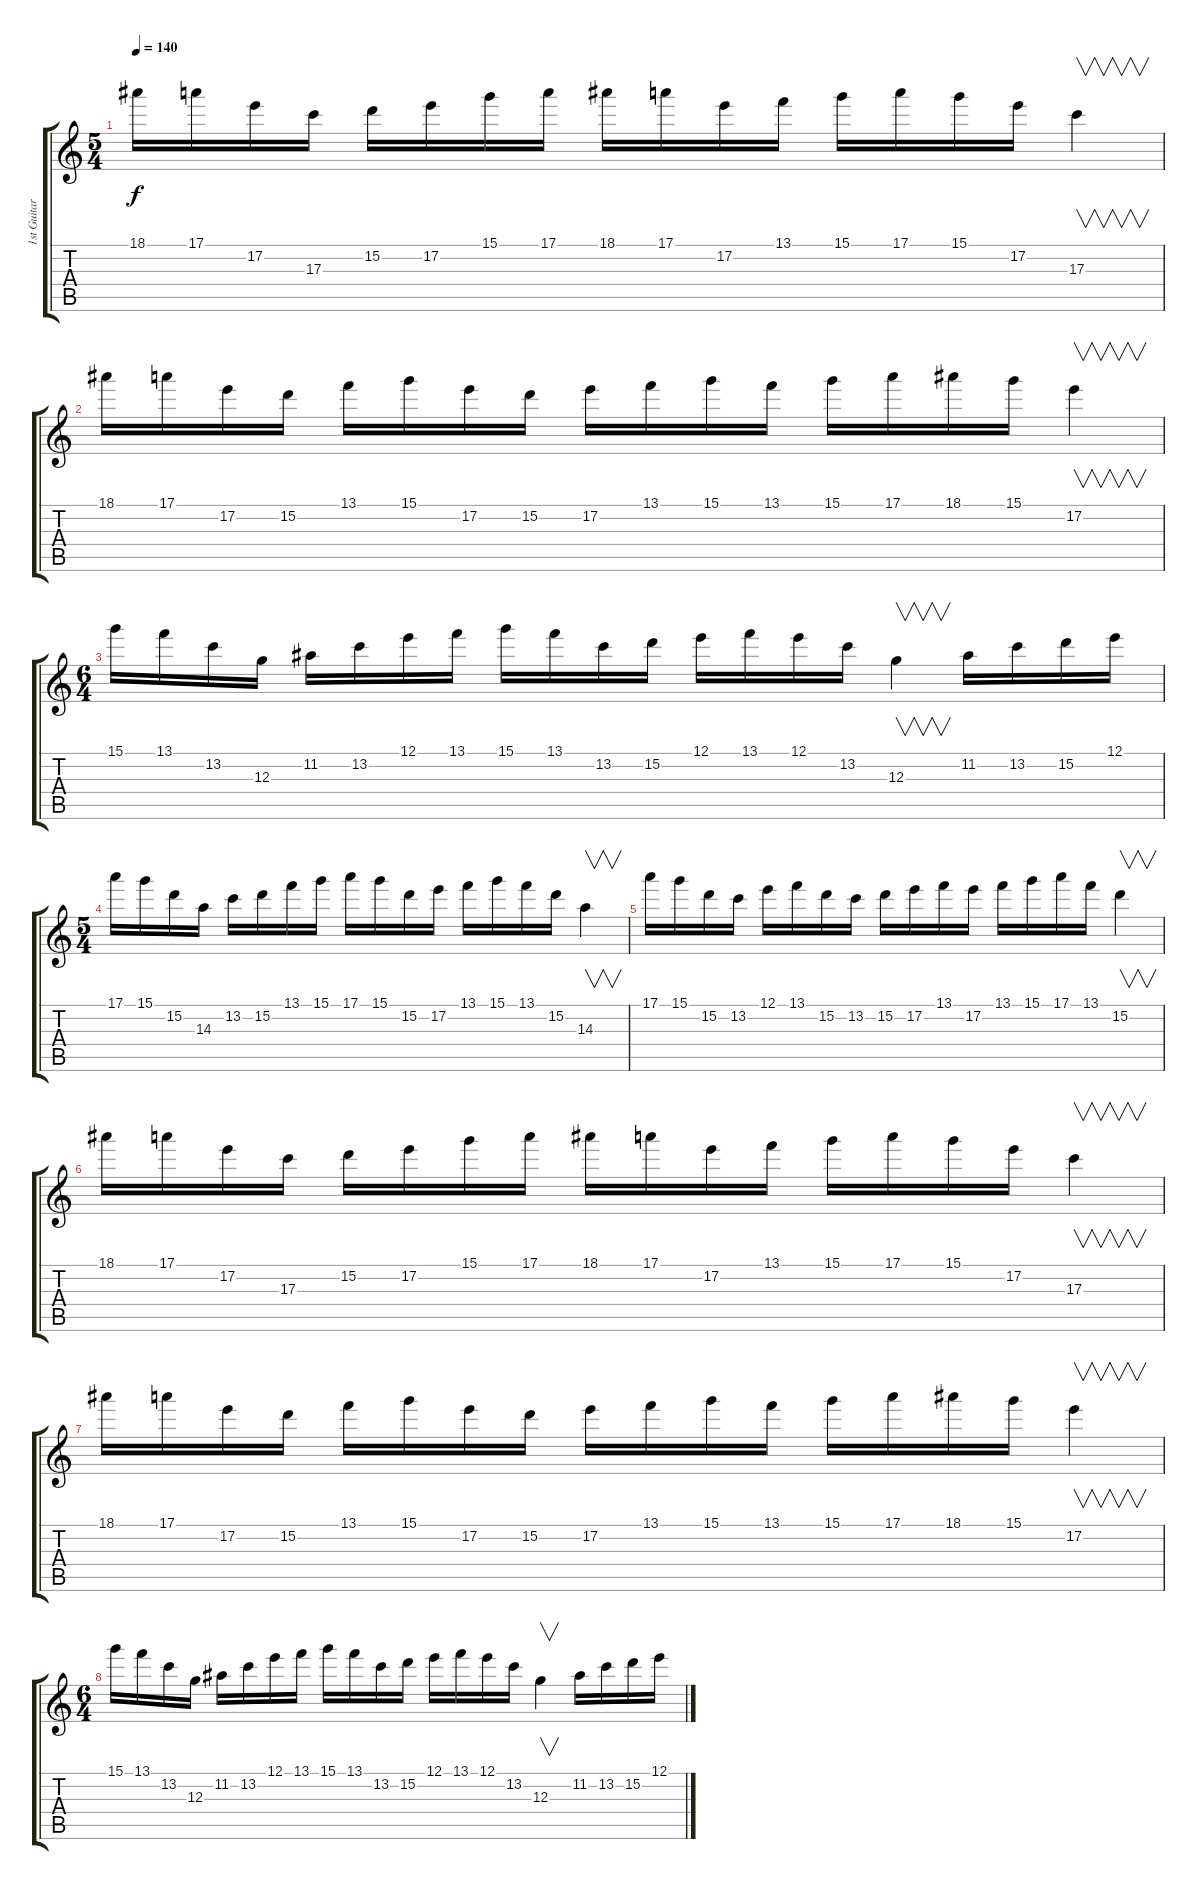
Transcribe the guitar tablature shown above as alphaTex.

\track ("1st Guitar" "1st Guitar") {instrument overdrivenguitar}
\staff {score tabs}
\tuning (E4 B3 G3 D3 A2 E2) {hide}
\ts (5 4)
\tempo 140
\clef g2
\ks c
18.1.16{dy f} 17.1.16 17.2.16 17.3.16 15.2.16 17.2.16 15.1.16 17.1.16 18.1.16 17.1.16 17.2.16 13.1.16 15.1.16 17.1.16 15.1.16 17.2.16 17.3.4{v} |
18.1.16 17.1.16 17.2.16 15.2.16 13.1.16 15.1.16 17.2.16 15.2.16 17.2.16 13.1.16 15.1.16 13.1.16 15.1.16 17.1.16 18.1.16 15.1.16 17.2.4{v} |
\ts (6 4)
15.1.16 13.1.16 13.2.16 12.3.16 11.2.16 13.2.16 12.1.16 13.1.16 15.1.16 13.1.16 13.2.16 15.2.16 12.1.16 13.1.16 12.1.16 13.2.16 12.3.4{v} 11.2.16 13.2.16 15.2.16 12.1.16 |
\ts (5 4)
17.1.16 15.1.16 15.2.16 14.3.16 13.2.16 15.2.16 13.1.16 15.1.16 17.1.16 15.1.16 15.2.16 17.2.16 13.1.16 15.1.16 13.1.16 15.2.16 14.3.4{v} |
17.1.16 15.1.16 15.2.16 13.2.16 12.1.16 13.1.16 15.2.16 13.2.16 15.2.16 17.2.16 13.1.16 17.2.16 13.1.16 15.1.16 17.1.16 13.1.16 15.2.4{v} |
18.1.16 17.1.16 17.2.16 17.3.16 15.2.16 17.2.16 15.1.16 17.1.16 18.1.16 17.1.16 17.2.16 13.1.16 15.1.16 17.1.16 15.1.16 17.2.16 17.3.4{v} |
18.1.16 17.1.16 17.2.16 15.2.16 13.1.16 15.1.16 17.2.16 15.2.16 17.2.16 13.1.16 15.1.16 13.1.16 15.1.16 17.1.16 18.1.16 15.1.16 17.2.4{v} |
\ts (6 4)
15.1.16 13.1.16 13.2.16 12.3.16 11.2.16 13.2.16 12.1.16 13.1.16 15.1.16 13.1.16 13.2.16 15.2.16 12.1.16 13.1.16 12.1.16 13.2.16 12.3.4{v} 11.2.16 13.2.16 15.2.16 12.1.16
